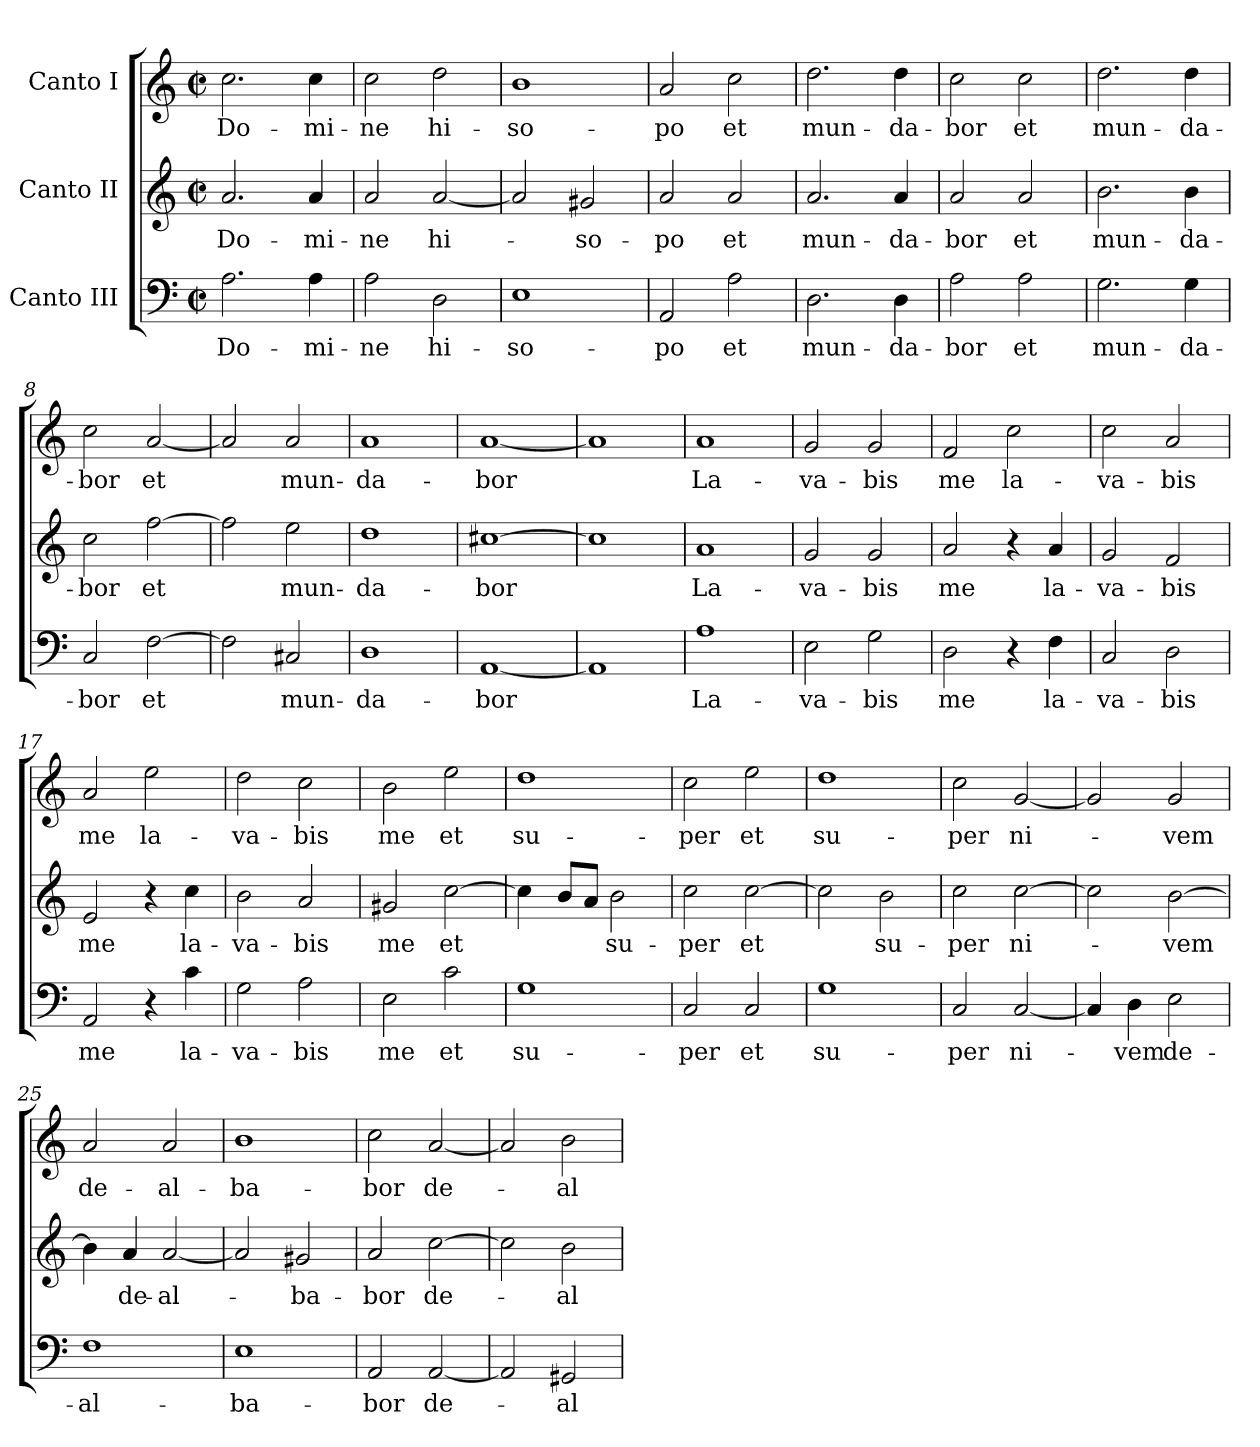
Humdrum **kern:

**kern	**text	**kern	**text	**kern	**text
*part3	*part3	*part2	*part2	*part1	*part1
*staff3	*staff3	*staff2	*staff2	*staff1	*staff1
*I"Canto III	*	*I"Canto II	*	*I"Canto I	*
*clefF4	*	*clefG2	*	*clefG2	*
*k[]	*	*k[]	*	*k[]	*
*M2/2	*	*M2/2	*	*M2/2	*
*met(c|)	*	*met(c|)	*	*met(c|)	*
=1	=1	=1	=1	=1	=1
2.A\	Do-	2.a/	Do-	2.cc\	Do-
4A\	-mi-	4a/	-mi-	4cc\	-mi-
=2	=2	=2	=2	=2	=2
2A\	-ne	2a/	-ne	2cc\	-ne
2D\	hi-	[2a/	hi-	2dd\	hi-
=3	=3	=3	=3	=3	=3
1E	-so-	2a/]	.	1b	-so-
.	.	2g#X/	-so-	.	.
=4	=4	=4	=4	=4	=4
2AA/	-po	2a/	-po	2a/	-po
2A\	et	2a/	et	2cc\	et
=5	=5	=5	=5	=5	=5
2.D\	mun-	2.a/	mun-	2.dd\	mun-
4D\	-da-	4a/	-da-	4dd\	-da-
=6	=6	=6	=6	=6	=6
2A\	-bor	2a/	-bor	2cc\	-bor
2A\	et	2a/	et	2cc\	et
=7	=7	=7	=7	=7	=7
2.G\	mun-	2.b\	mun-	2.dd\	mun-
4G\	-da-	4b\	-da-	4dd\	-da-
=8	=8	=8	=8	=8	=8
2C/	-bor	2cc\	-bor	2cc\	-bor
[2F\	et	[2ff\	et	[2a/	et
=9	=9	=9	=9	=9	=9
2F\]	.	2ff\]	.	2a/]	.
2C#X/	mun-	2ee\	mun-	2a/	mun-
=10	=10	=10	=10	=10	=10
1D	-da-	1dd	-da-	1a	-da-
=11	=11	=11	=11	=11	=11
[1AA	-bor	[1cc#X	-bor	[1a	-bor
=12	=12	=12	=12	=12	=12
1AA]	.	1cc#]	.	1a]	.
=13	=13	=13	=13	=13	=13
1A	La-	1a	La-	1a	La-
=14	=14	=14	=14	=14	=14
2E\	-va-	2g/	-va-	2g/	-va-
2G\	-bis	2g/	-bis	2g/	-bis
=15	=15	=15	=15	=15	=15
2D\	me	2a/	me	2f/	me
4r	.	4r	.	2cc\	la-
4F\	la-	4a/	la-	.	.
=16	=16	=16	=16	=16	=16
2C/	-va-	2g/	-va-	2cc\	-va-
2D\	-bis	2f/	-bis	2a/	-bis
=17	=17	=17	=17	=17	=17
2AA/	me	2e/	me	2a/	me
4r	.	4r	.	2ee\	la-
4c\	la-	4cc\	la-	.	.
=18	=18	=18	=18	=18	=18
2G\	-va-	2b\	-va-	2dd\	-va-
2A\	-bis	2a/	-bis	2cc\	-bis
=19	=19	=19	=19	=19	=19
2E\	me	2g#X/	me	2b\	me
2c\	et	[2cc\	et	2ee\	et
=20	=20	=20	=20	=20	=20
1G	su-	4cc\]	.	1dd	su-
.	.	8b/L	.	.	.
.	.	8a/J	.	.	.
.	.	2b\	su-	.	.
=21	=21	=21	=21	=21	=21
2C/	-per	2cc\	-per	2cc\	-per
2C/	et	[2cc\	et	2ee\	et
=22	=22	=22	=22	=22	=22
1G	su-	2cc\]	.	1dd	su-
.	.	2b\	su-	.	.
=23	=23	=23	=23	=23	=23
2C/	-per	2cc\	-per	2cc\	-per
[2C/	ni-	[2cc\	ni-	[2g/	ni-
=24	=24	=24	=24	=24	=24
4C/]	.	2cc\]	.	2g/]	.
4D\	-vem	.	.	.	.
2E\	de-	[2b\	-vem	2g/	-vem
=25	=25	=25	=25	=25	=25
1F	-al-	4b\]	.	2a/	de-
.	.	4a/	de-	.	.
.	.	[2a/	-al-	2a/	-al-
=26	=26	=26	=26	=26	=26
1E	-ba-	2a/]	.	1b	-ba-
.	.	2g#X/	-ba-	.	.
=27	=27	=27	=27	=27	=27
2AA/	-bor	2a/	-bor	2cc\	-bor
[2AA/	de-	[2cc\	de-	[2a/	de-
=28	=28	=28	=28	=28	=28
2AA/]	.	2cc\]	.	2a/]	.
2GG#X/	-al-	2b\	-al-	2b\	-al-
=	=	=	=	=	=
*-	*-	*-	*-	*-	*-
